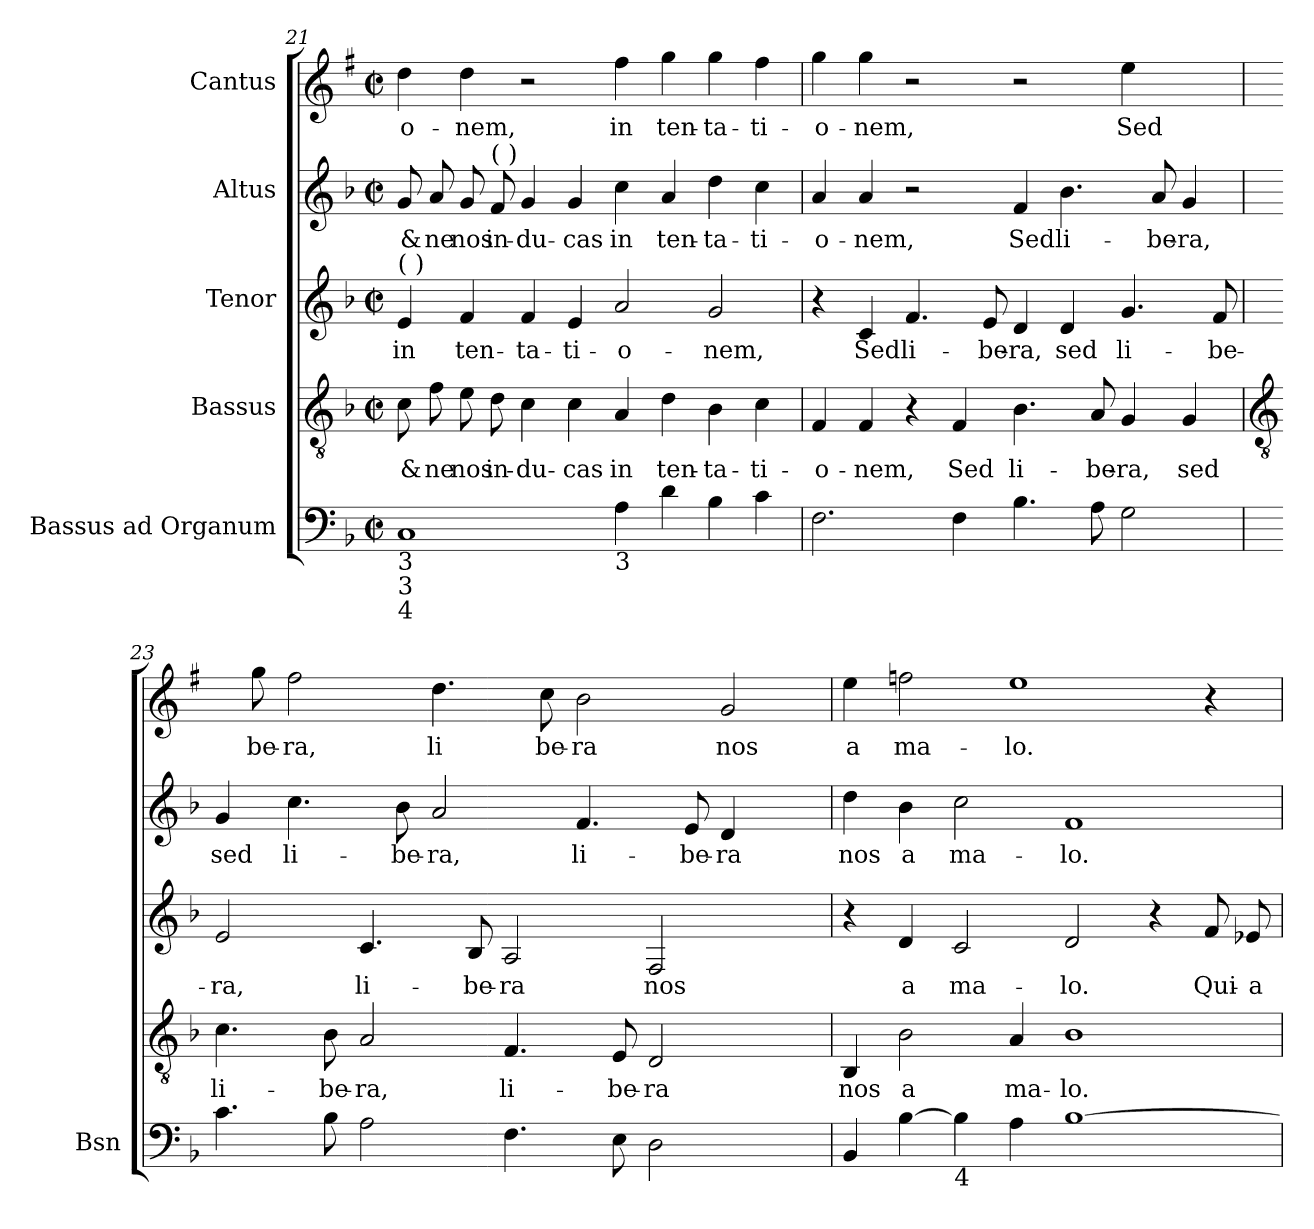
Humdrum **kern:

**kern	**kern	**text	**kern	**text	**kern	**text	**kern	**text
*part5	*part4	*part4	*part3	*part3	*part2	*part2	*part1	*part1
*staff5	*staff4	*staff4	*staff3	*staff3	*staff2	*staff2	*staff1	*staff1
*I"Bassus ad Organum	*I"Bassus	*	*I"Tenor	*	*I"Altus	*	*I"Cantus	*
*I'Bsn	*	*	*	*	*	*	*	*
*clefF4	*clefGv2	*	*clefG2	*	*clefG2	*	*clefG2	*
*	*	*	*	*	*	*	*ITrd1c2	*
*k[b-]	*k[b-]	*	*k[b-]	*	*k[b-]	*	*k[b-]	*
*F:	*F:	*	*F:	*	*F:	*	*F:	*
*M4/2	*M4/2	*	*M4/2	*	*M4/2	*	*M4/2	*
*met(c|)	*met(c|)	*	*met(c|)	*	*met(c|)	*	*met(c|)	*
=21	=21	=21	=21	=21	=21	=21	=21	=21
!	!	!	!LO:TX:a:t=(  )	!	!	!	!	!
!LO:TX:b:t=3	!	!	!	!	!	!	!	!
!LO:TX:b:t=3	!	!	!	!	!	!	!	!
!LO:TX:b:t=4	!	!	!	!	!	!	!	!
!	!	!LO:LY:b	!	!LO:LY:b	!	!LO:LY:b	!	!LO:LY:b
1C	8c	&	4e	in	8g	&	4cc	-o-
!	!	!LO:LY:b	!	!	!	!LO:LY:b	!	!
.	8f	ne	.	.	8a	ne	.	.
!	!	!LO:LY:b	!	!LO:LY:b	!	!LO:LY:b	!	!LO:LY:b
.	8e	nos	4f	ten-	8g	nos	4cc	-nem,
!	!	!	!	!	!LO:TX:a:t=(  )	!	!	!
!	!	!LO:LY:b	!	!	!	!LO:LY:b	!	!
.	8d	in-	.	.	8f	in-	.	.
!	!	!LO:LY:b	!	!LO:LY:b	!	!LO:LY:b	!	!
.	4c	-du-	4f	-ta-	4g	-du-	2r	.
!	!	!LO:LY:b	!	!LO:LY:b	!	!LO:LY:b	!	!
.	4c	-cas	4e	-ti-	4g	-cas	.	.
!LO:TX:b:t=3	!	!	!	!	!	!	!	!
!	!	!LO:LY:b	!	!LO:LY:b	!	!LO:LY:b	!	!LO:LY:b
4A	4A	in	2a	-o-	4cc	in	4ee	in
!	!	!LO:LY:b	!	!	!	!LO:LY:b	!	!LO:LY:b
4d	4d	ten-	.	.	4a	ten-	4ff	ten-
!	!	!LO:LY:b	!	!LO:LY:b	!	!LO:LY:b	!	!LO:LY:b
4B-	4B-	-ta-	2g	-nem,	4dd	-ta-	4ff	-ta-
!	!	!LO:LY:b	!	!	!	!LO:LY:b	!	!LO:LY:b
4c	4c	-ti-	.	.	4cc	-ti-	4ee	-ti-
=22	=22	=22	=22	=22	=22	=22	=22	=22
!	!	!LO:LY:b	!	!	!	!LO:LY:b	!	!LO:LY:b
2.F	4F	-o-	4r	.	4a	-o-	4ff	-o-
!	!	!LO:LY:b	!	!LO:LY:b	!	!LO:LY:b	!	!LO:LY:b
.	4F	-nem,	4c	Sed	4a	-nem,	4ff	-nem,
!	!	!	!	!LO:LY:b	!	!	!	!
.	4r	.	4.f	li-	2r	.	2r	.
!	!	!LO:LY:b	!	!	!	!	!	!
4F	4F	Sed	.	.	.	.	.	.
!	!	!	!	!LO:LY:b	!	!	!	!
.	.	.	8e	-be-	.	.	.	.
!	!	!LO:LY:b	!	!LO:LY:b	!	!LO:LY:b	!	!
4.B-	4.B-	li-	4d	-ra,	4f	Sed	2r	.
!	!	!	!	!LO:LY:b	!	!LO:LY:b	!	!
.	.	.	4d	sed	4.b-	li-	.	.
!	!	!LO:LY:b	!	!	!	!	!	!
8A	8A	-be-	.	.	.	.	.	.
!	!	!LO:LY:b	!	!LO:LY:b	!	!	!	!LO:LY:b
2G	4G	-ra,	4.g	li-	.	.	4dd	Sed
!	!	!	!	!	!	!LO:LY:b	!	!
.	.	.	.	.	8a	-be-	.	.
!	!	!LO:LY:b	!	!	!	!LO:LY:b	!	!LO:LY:b
.	4G	sed	.	.	4g	-ra,	[4ggyy	li
!	!	!	!	!LO:LY:b	!	!	!	!
.	.	.	8f	-be-	.	.	.	.
!!LO:LB:g=z
=23	=23	=23	=23	=23	=23	=23	=23	=23
*	*clefGv2	*	*	*	*	*	*	*
!	!	!LO:LY:b	!	!LO:LY:b	!	!LO:LY:b	!	!
4.c	4.c	li-	2e	-ra,	4g	sed	8ggyy]	.
!	!	!	!	!	!	!	!	!LO:LY:b
.	.	.	.	.	.	.	8ff	be-
!	!	!	!	!	!	!LO:LY:b	!	!LO:LY:b
.	.	.	.	.	4.cc	li-	2ee	-ra,
!	!	!LO:LY:b	!	!	!	!	!	!
8B-	8B-	-be-	.	.	.	.	.	.
!	!	!LO:LY:b	!	!LO:LY:b	!	!	!	!
2A	2A	-ra,	4.c	li-	.	.	.	.
!	!	!	!	!	!	!LO:LY:b	!	!
.	.	.	.	.	8b-	-be-	.	.
!	!	!	!	!	!	!LO:LY:b	!	!LO:LY:b
.	.	.	.	.	2a	-ra,	4.cc	li
!	!	!	!	!LO:LY:b	!	!	!	!
.	.	.	8B-	-be-	.	.	.	.
!	!	!LO:LY:b	!	!LO:LY:b	!	!	!	!
4.F	4.F	li-	2A	-ra	.	.	.	.
!	!	!	!	!	!	!	!	!LO:LY:b
.	.	.	.	.	.	.	8b-	be-
!	!	!	!	!	!	!LO:LY:b	!	!LO:LY:b
.	.	.	.	.	4.f	li-	2a	-ra
!	!	!LO:LY:b	!	!	!	!	!	!
8E	8E	-be-	.	.	.	.	.	.
!	!	!LO:LY:b	!	!LO:LY:b	!	!	!	!
2D	2D	-ra	2F	nos	.	.	.	.
!	!	!	!	!	!	!LO:LY:b	!	!
.	.	.	.	.	8e	-be-	.	.
!	!	!	!	!	!	!LO:LY:b	!	!LO:LY:b
.	.	.	.	.	4d	-ra	2f	nos
4ryy	4ryy	.	4ryy	.	4ryy	.	.	.
=24	=24	=24	=24	=24	=24	=24	=24	=24
!	!	!LO:LY:b	!	!	!	!LO:LY:b	!	!LO:LY:b
4BB-	4BB-	nos	4r	.	4dd	nos	4dd	a
!	!	!LO:LY:b	!	!LO:LY:b	!	!LO:LY:b	!	!LO:LY:b
[4B-	2B-	a	4d	a	4b-	a	2ee-X	ma-
!LO:TX:b:t=4	!	!	!	!	!	!	!	!
!	!	!	!	!LO:LY:b	!	!LO:LY:b	!	!
4B-]	.	.	2c	ma-	2cc	ma-	.	.
!	!	!LO:LY:b	!	!	!	!	!	!LO:LY:b
4A	4A	ma-	.	.	.	.	1dd	-lo.
!	!	!LO:LY:b	!	!LO:LY:b	!	!LO:LY:b	!	!
[1B-	1B-	-lo.	2d	-lo.	1f	-lo.	.	.
.	.	.	4r	.	.	.	.	.
!	!	!	!	!LO:LY:b	!	!	!	!
.	.	.	8f	Qui-	.	.	4r	.
!	!	!	!	!LO:LY:b	!	!	!	!
.	.	.	8e-X	-a	.	.	.	.
=	=	=	=	=	=	=	=	=
*-	*-	*-	*-	*-	*-	*-	*-	*-
